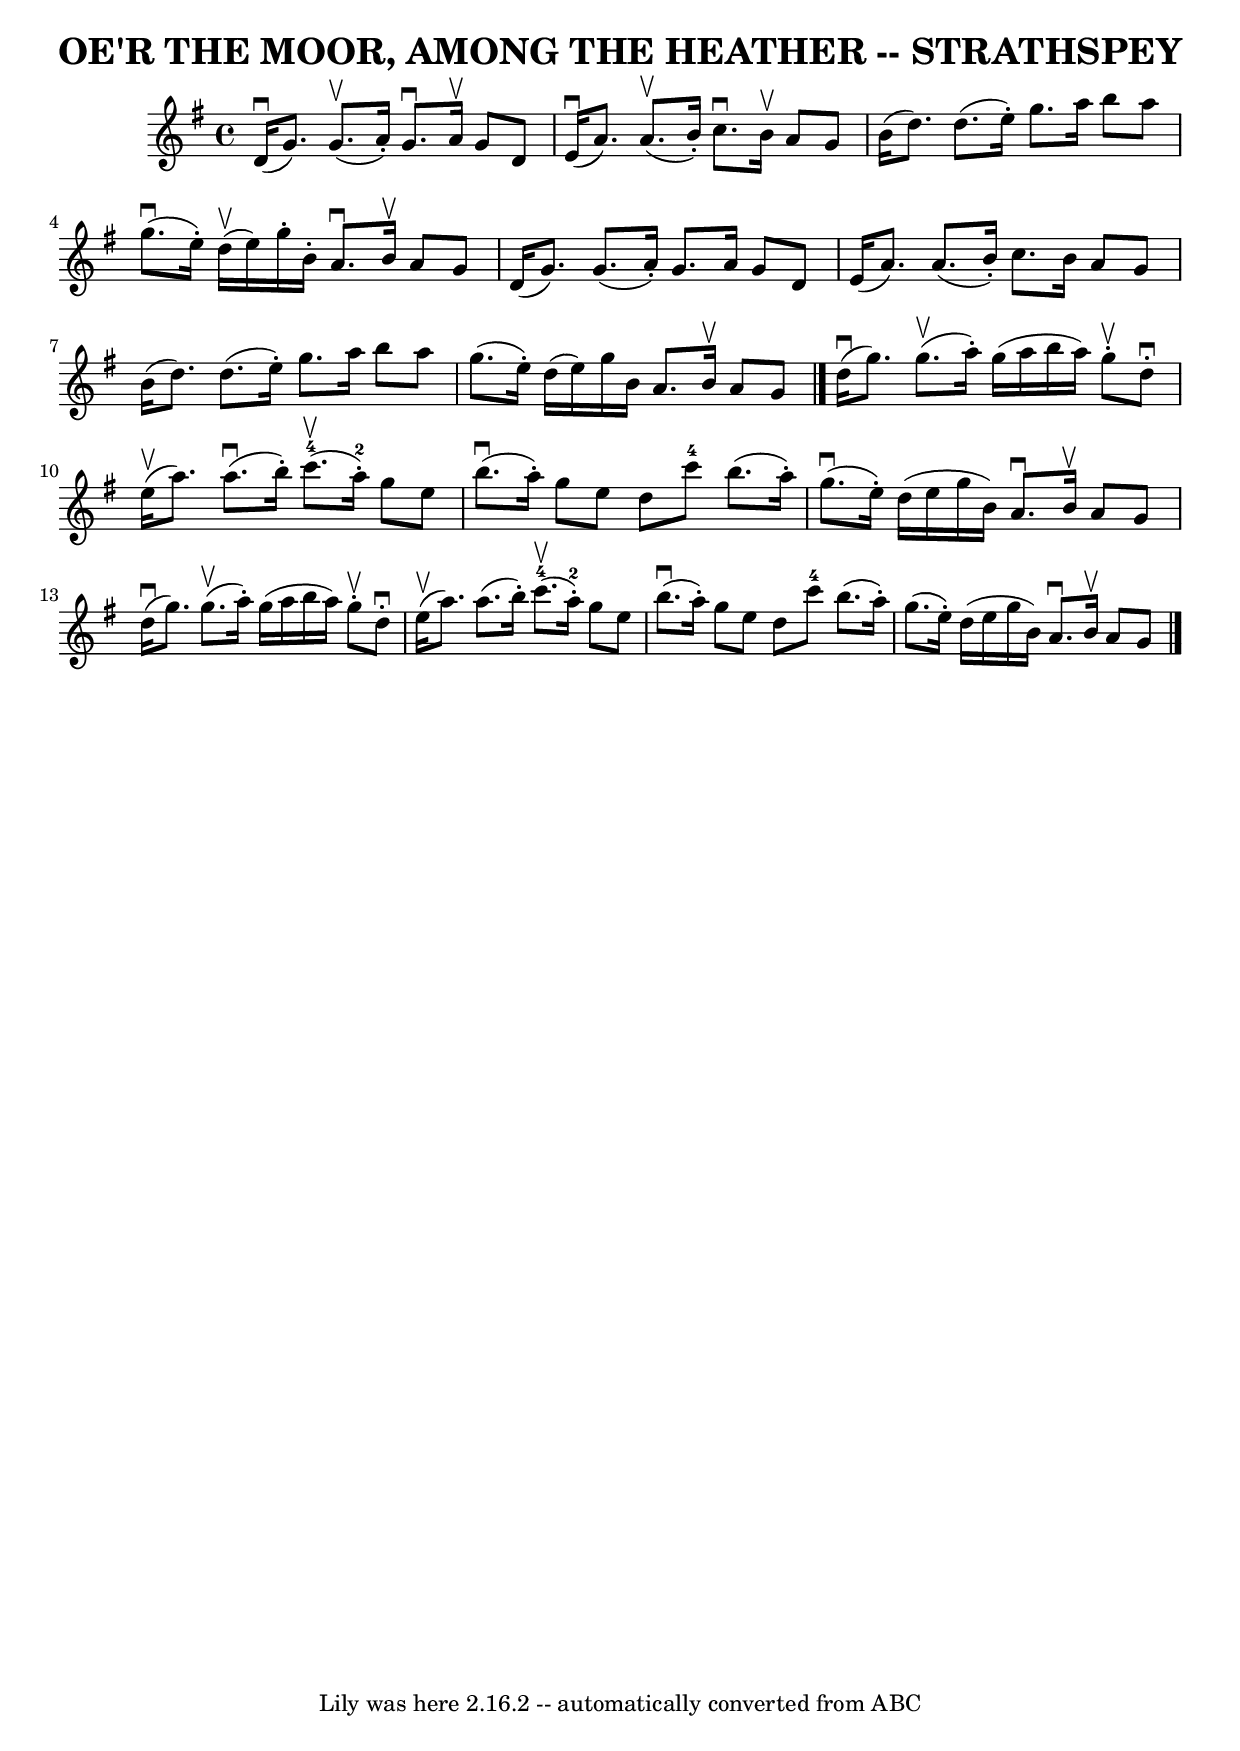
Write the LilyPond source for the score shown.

\version "2.16.2"
\include "Mammoth.ily"
\header {
  %% book = "Ryan's Mammoth Collection of Fiddle Tunes"
  crossRefNumber = "1"
  footnotes = ""
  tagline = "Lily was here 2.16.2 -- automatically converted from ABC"
  title = "OE'R THE MOOR, AMONG THE HEATHER -- STRATHSPEY"

}
voicedefault =  {


  \override Staff.TimeSignature #'style = #'C
  \time 4/4 
  \key g \major
  d'16 (^\downbow g'8.) g'8. (^\upbow   
  a'16 -.) g'8.^\downbow a'16^\upbow g'8 d'8    |
  e'16 
  (^\downbow a'8.) a'8. (^\upbow b'16 -.) c''8.^\downbow b'16 
  ^\upbow a'8 g'8    |
  b'16 (d''8.) d''8. (e''16 -.) 
  g''8. a''16 b''8 a''8    |
  g''8. (^\downbow e''16 -.) 
  d''16 (^\upbow e''16) g''16 -. b'16 -. a'8.^\downbow b'16 
  ^\upbow a'8 g'8    |
  d'16 (g'8.) g'8. (a'16 -.)   
  g'8. a'16 g'8 d'8    |
  e'16 (a'8.) a'8. (b'16 -. 
  -) c''8. b'16 a'8 g'8    |
  b'16 (d''8.) d''8. (
  e''16 -.) g''8. a''16 b''8 a''8    |
  g''8. (e''16 -. 
  -) d''16 (e''16) g''16 b'16 a'8. b'16^\upbow a'8 g'8   
  \bar "|." d''16 (^\downbow g''8.) g''8. (^\upbow a''16 -.)  
  g''16 (a''16 b''16 a''16) g''8^\upbow-. d''8^\downbow-.   
  |
  e''16 (^\upbow a''8.) a''8. (^\downbow b''16 -.)      
  c'''8.-4(^\upbow a''16-2-.) g''8 e''8    |
  b''8. 
  (^\downbow a''16 -.) g''8 e''8 d''8 c'''8-4 b''8. (a''16 
  -.)   |
  g''8. (^\downbow e''16 -.) d''16 (e''16 g''16  
  b'16) a'8.^\downbow b'16^\upbow a'8 g'8    |
  d''16 
  (^\downbow g''8.) g''8. (^\upbow a''16 -.) g''16 (a''16    
  b''16 a''16) g''8^\upbow-. d''8^\downbow-.   |
  e''16 
  (^\upbow a''8.) a''8. (b''16 -.) c'''8.-4(^\upbow a''16 
  -2-.) g''8 e''8    |
  b''8. (^\downbow a''16 -.)   
  g''8 e''8 d''8 c'''8-4 b''8. (a''16 -.)   |
  g''8. (
  e''16 -.) d''16 (e''16 g''16 b'16) a'8.^\downbow b'16 
  ^\upbow a'8 g'8    \bar "|."   

}

\score{
  <<

    \context Staff="default"
    {
      \voicedefault 
      
    }

  >>
  \layout {
    
  }
  \midi {
  }

}
